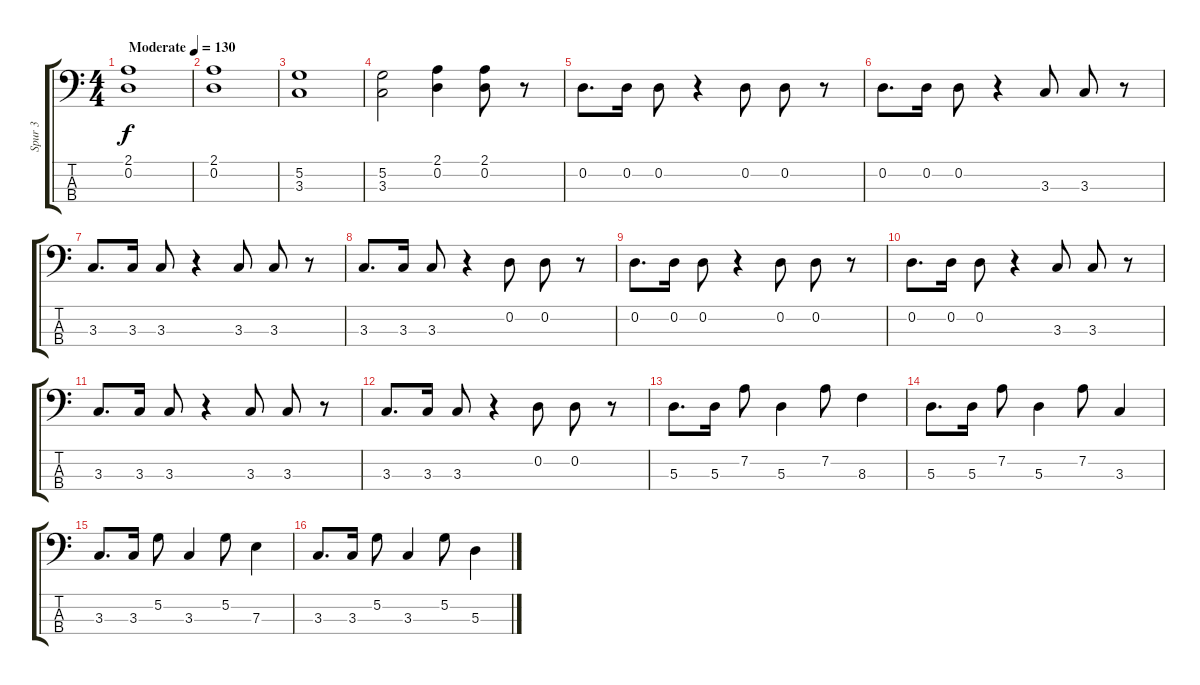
\track ("Spur 3" "Spur 3") {instrument electricbassfinger}
\staff {score tabs}
\tuning (G2 D2 A1 E1) {hide}
\ts (4 4)
\tempo (130 "Moderate")
\clef f4
\ks c
(2.1 0.2).1{dy f instrument electricbassfinger} |
(2.1 0.2).1 |
(5.2 3.3).1 |
(5.2 3.3).2 (2.1 0.2).4 (2.1 0.2).8 r.8 |
0.2.8{d} 0.2.16 0.2.8 r.4 0.2.8 0.2.8 r.8 |
0.2.8{d} 0.2.16 0.2.8 r.4 3.3.8 3.3.8 r.8 |
3.3.8{d} 3.3.16 3.3.8 r.4 3.3.8 3.3.8 r.8 |
3.3.8{d} 3.3.16 3.3.8 r.4 0.2.8 0.2.8 r.8 |
0.2.8{d} 0.2.16 0.2.8 r.4 0.2.8 0.2.8 r.8 |
0.2.8{d} 0.2.16 0.2.8 r.4 3.3.8 3.3.8 r.8 |
3.3.8{d} 3.3.16 3.3.8 r.4 3.3.8 3.3.8 r.8 |
3.3.8{d} 3.3.16 3.3.8 r.4 0.2.8 0.2.8 r.8 |
5.3.8{d} 5.3.16 7.2.8 5.3.4 7.2.8 8.3.4 |
5.3.8{d} 5.3.16 7.2.8 5.3.4 7.2.8 3.3.4 |
3.3.8{d} 3.3.16 5.2.8 3.3.4 5.2.8 7.3.4 |
3.3.8{d} 3.3.16 5.2.8 3.3.4 5.2.8 5.3.4
